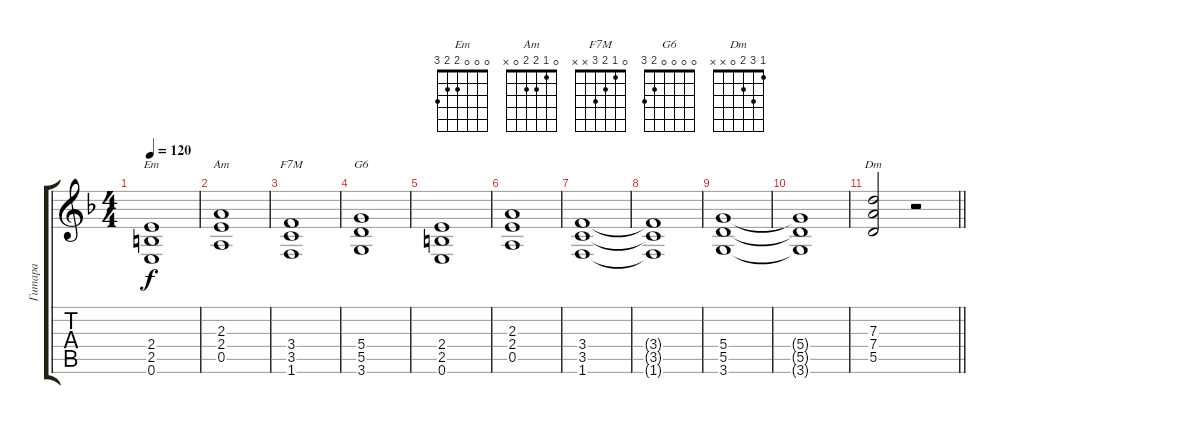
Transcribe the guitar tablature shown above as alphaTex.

\track ("Гитара" "Гитара") {instrument acousticguitarsteel}
\staff {score tabs}
\tuning (E4 B3 G3 D3 A2 E2) {hide}
\chord ("Em" 0 0 0 2 2 3)
\chord ("Am" 0 1 2 2 0 x)
\chord ("F7M" 0 1 2 3 x x)
\chord ("G6" 0 0 0 0 2 3)
\chord ("Dm" 1 3 2 0 x x)
\ts (4 4)
\tempo 120
\clef g2
\ks f
(2.4 2.5 0.6).1{ch "Em" dy f} |
(2.3 2.4 0.5).1{ch "Am"} |
(3.4 3.5 1.6).1{ch "F7M"} |
(5.4 5.5 3.6).1{ch "G6"} |
(2.4 2.5 0.6).1 |
(2.3 2.4 0.5).1 |
(3.4 3.5 1.6).1 |
(3.4{t} 3.5{t} 1.6{t}).1 |
(5.4 5.5 3.6).1 |
(5.4{t} 5.5{t} 3.6{t}).1 |
\barLineRight lightlight
(7.3 7.4 5.5).2{ch "Dm"} r.2
